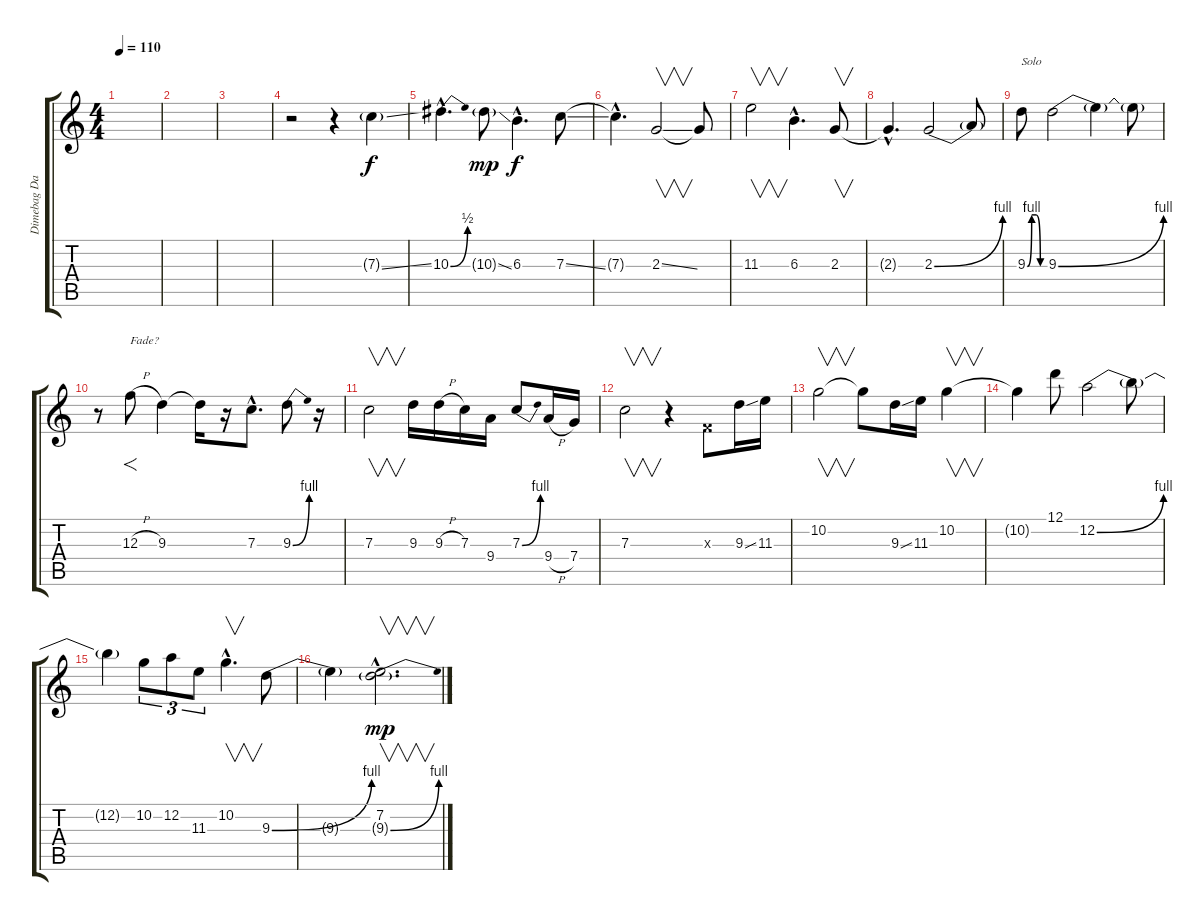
\track ("Dimebag Darrell Solo" "Dimebag Da") {instrument overdrivenguitar}
\staff {score tabs}
\tuning (D4 A3 F3 C3 G2 D2) {hide}
\ts (4 4)
\tempo 110
\clef g2
\ks c
|
|
|
r.2 r.4 7.3{ss g}.4 |
10.3{be (bend 0 0 60 2) hac}.4{d dy f} 10.3{ss g}.8{dy mp} 6.3{hac}.4{d dy f} 7.3{ss}.8 |
7.3{hac t}.4{d} 2.3{ss}.2{v} 2.3{t}.8 |
11.3.2{v} 6.3{hac}.4{d} 2.3.8{v} |
2.3{hac t}.4{d} 2.3{be (bend 0 0 60 4)}.2 2.3{t}.8 |
9.3{be (custom 0 0 15 4 30 4 45 0 60 0)}.8{txt "Solo"} 9.3{be (bend 0 0 60 4)}.2 9.3{t}.4 9.3{t}.8 |
r.8 12.3{h}.8{f txt "Fade?"} 9.3.4 9.3{t}.16 r.16 7.3{hac}.8{d} 9.3{be (bend 0 0 60 4)}.8 r.16 |
7.3.2{v} 9.3.16 9.3{h}.16 7.3.16 9.4.16 7.3{be (bend 0 0 60 4)}.8 9.4{h}.16 7.4.16 |
7.3.2{v} r.4 0.3{x}.8 9.3{ss}.16 11.3.16 |
10.2.2{v} 10.2{t}.8 9.3{ss}.16 11.3.16 10.2.4{v} |
10.2{t}.4 12.1.8 12.2{be (bend 0 0 60 4)}.2 12.2{t}.8 |
12.2{t}.4 10.2.8{tu (3 2)} 12.2.8{tu (3 2)} 11.3.8{tu (3 2)} 10.2{hac}.4{v d} 9.3{be (bend 0 0 60 4)}.8 |
9.3{t}.4 (7.2{hac} 9.3{be (bend 0 0 60 4) g hac}).2{v d dy mp}
